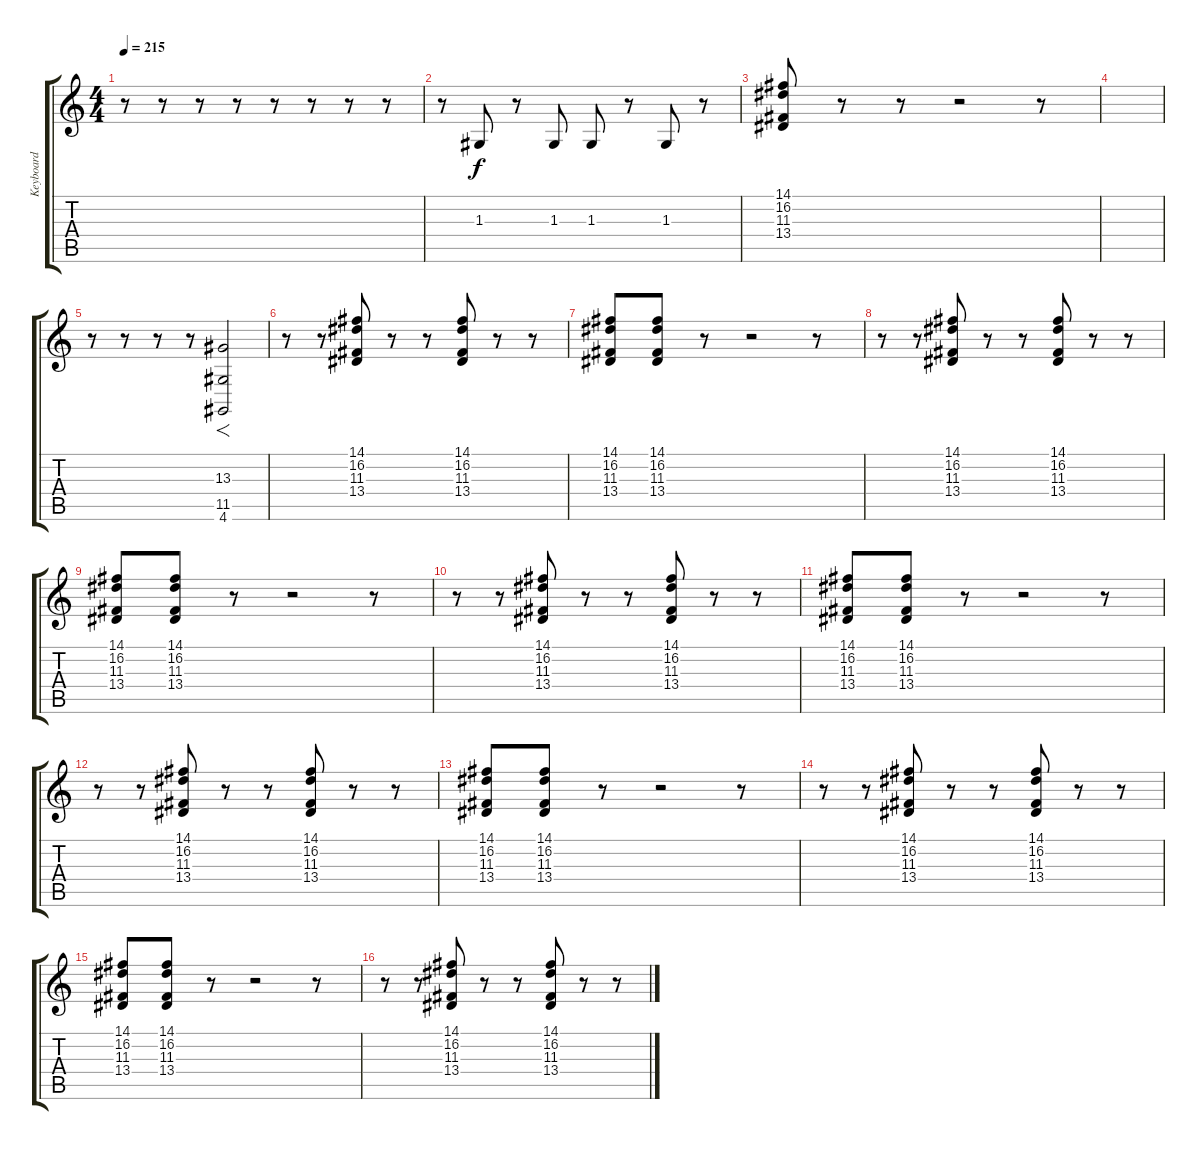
\track ("Keyboard" "Keyboard") {instrument lead2sawtooth}
\staff {score tabs}
\tuning (E4 B3 G3 D3 A2 E2) {hide}
\ts (4 4)
\tempo 215
\clef g2
\ks c
r.8{dy f} r.8 r.8 r.8 r.8 r.8 r.8 r.8 |
r.8 1.3.8 r.8 1.3.8 1.3.8 r.8 1.3.8 r.8 |
(14.1 16.2 11.3 13.4).8 r.8 r.8 r.2 r.8 |
|
r.8 r.8 r.8 r.8 (13.3 11.5 4.6).2{f} |
r.8 r.8 (14.1 16.2 11.3 13.4).8 r.8 r.8 (14.1 16.2 11.3 13.4).8 r.8 r.8 |
(14.1 16.2 11.3 13.4).8 (14.1 16.2 11.3 13.4).8 r.8 r.2 r.8 |
r.8 r.8 (14.1 16.2 11.3 13.4).8 r.8 r.8 (14.1 16.2 11.3 13.4).8 r.8 r.8 |
(14.1 16.2 11.3 13.4).8 (14.1 16.2 11.3 13.4).8 r.8 r.2 r.8 |
r.8 r.8 (14.1 16.2 11.3 13.4).8 r.8 r.8 (14.1 16.2 11.3 13.4).8 r.8 r.8 |
(14.1 16.2 11.3 13.4).8 (14.1 16.2 11.3 13.4).8 r.8 r.2 r.8 |
r.8 r.8 (14.1 16.2 11.3 13.4).8 r.8 r.8 (14.1 16.2 11.3 13.4).8 r.8 r.8 |
(14.1 16.2 11.3 13.4).8 (14.1 16.2 11.3 13.4).8 r.8 r.2 r.8 |
r.8 r.8 (14.1 16.2 11.3 13.4).8 r.8 r.8 (14.1 16.2 11.3 13.4).8 r.8 r.8 |
(14.1 16.2 11.3 13.4).8 (14.1 16.2 11.3 13.4).8 r.8 r.2 r.8 |
r.8 r.8 (14.1 16.2 11.3 13.4).8 r.8 r.8 (14.1 16.2 11.3 13.4).8 r.8 r.8
